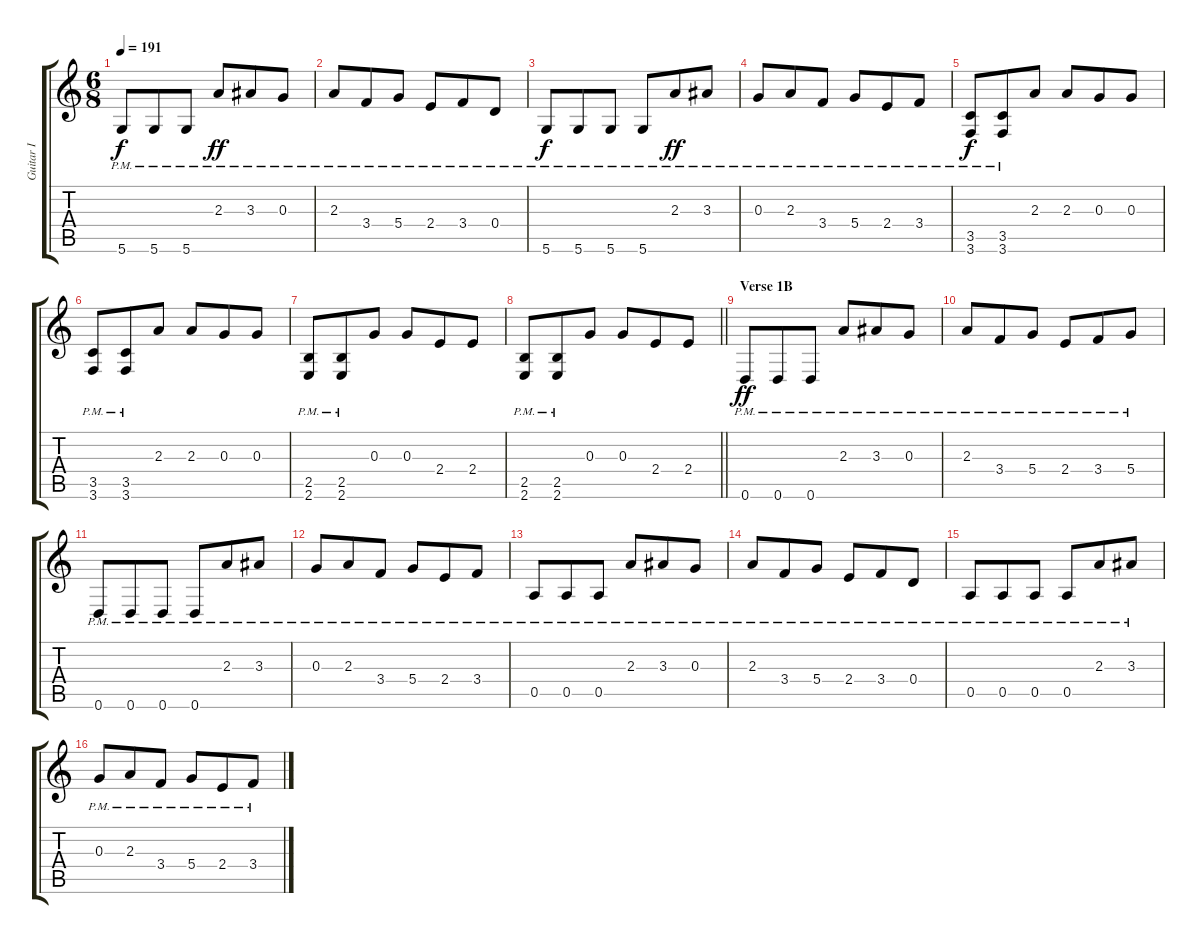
\track ("Guitar I" "Guitar I") {instrument overdrivenguitar}
\staff {score tabs}
\tuning (E4 B3 G3 D3 A2 D2) {hide}
\ts (6 8)
\tempo 191
\clef g2
\ks c
5.6{pm}.8{dy f} 5.6{pm}.8 5.6{pm}.8 2.3{pm}.8{dy ff} 3.3{pm}.8 0.3{pm}.8 |
2.3{pm}.8 3.4{pm}.8 5.4{pm}.8 2.4{pm}.8 3.4{pm}.8 0.4{pm}.8 |
5.6{pm}.8{dy f} 5.6{pm}.8 5.6{pm}.8 5.6{pm}.8 2.3{pm}.8{dy ff} 3.3{pm}.8 |
0.3{pm}.8 2.3{pm}.8 3.4{pm}.8 5.4{pm}.8 2.4{pm}.8 3.4{pm}.8 |
(3.5{pm} 3.6{pm}).8{dy f} (3.5{pm} 3.6{pm}).8 2.3.8 2.3.8 0.3.8 0.3.8 |
(3.5{pm} 3.6{pm}).8 (3.5{pm} 3.6{pm}).8 2.3.8 2.3.8 0.3.8 0.3.8 |
(2.5{pm} 2.6{pm}).8 (2.5{pm} 2.6{pm}).8 0.3.8 0.3.8 2.4.8 2.4.8 |
\barLineRight lightlight
(2.5{pm} 2.6{pm}).8 (2.5{pm} 2.6{pm}).8 0.3.8 0.3.8 2.4.8 2.4.8 |
\section ("" "Verse 1B")
0.6{pm}.8{dy ff} 0.6{pm}.8 0.6{pm}.8 2.3{pm}.8 3.3{pm}.8 0.3{pm}.8 |
2.3{pm}.8 3.4{pm}.8 5.4{pm}.8 2.4{pm}.8 3.4{pm}.8 5.4{pm}.8 |
0.6{pm}.8 0.6{pm}.8 0.6{pm}.8 0.6{pm}.8 2.3{pm}.8 3.3{pm}.8 |
0.3{pm}.8 2.3{pm}.8 3.4{pm}.8 5.4{pm}.8 2.4{pm}.8 3.4{pm}.8 |
0.5{pm}.8 0.5{pm}.8 0.5{pm}.8 2.3{pm}.8 3.3{pm}.8 0.3{pm}.8 |
2.3{pm}.8 3.4{pm}.8 5.4{pm}.8 2.4{pm}.8 3.4{pm}.8 0.4{pm}.8 |
0.5{pm}.8 0.5{pm}.8 0.5{pm}.8 0.5{pm}.8 2.3{pm}.8 3.3{pm}.8 |
0.3{pm}.8 2.3{pm}.8 3.4{pm}.8 5.4{pm}.8 2.4{pm}.8 3.4{pm}.8
